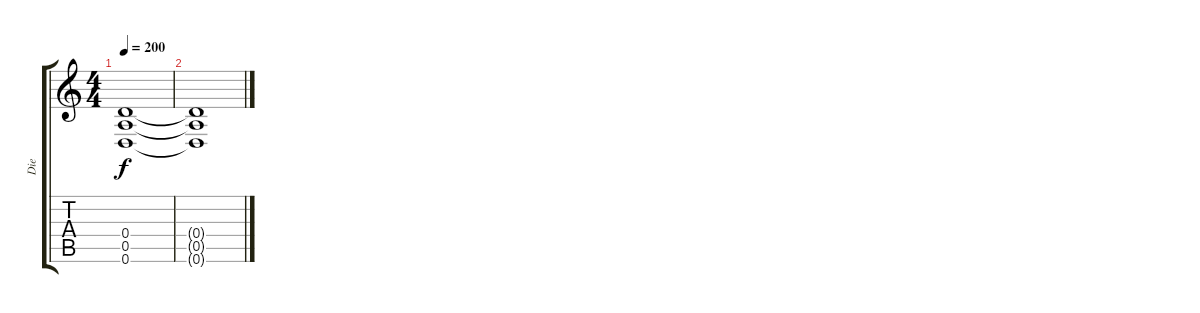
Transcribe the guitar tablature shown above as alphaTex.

\track ("Die" "Die") {instrument distortionguitar}
\staff {score tabs}
\tuning (E4 B3 G3 D3 A2 D2) {hide}
\ts (4 4)
\tempo 200
\clef g2
\ks c
(0.4{t} 0.5{t} 0.6{t}).1{dy f} |
(0.4{t} 0.5{t} 0.6{t}).1
